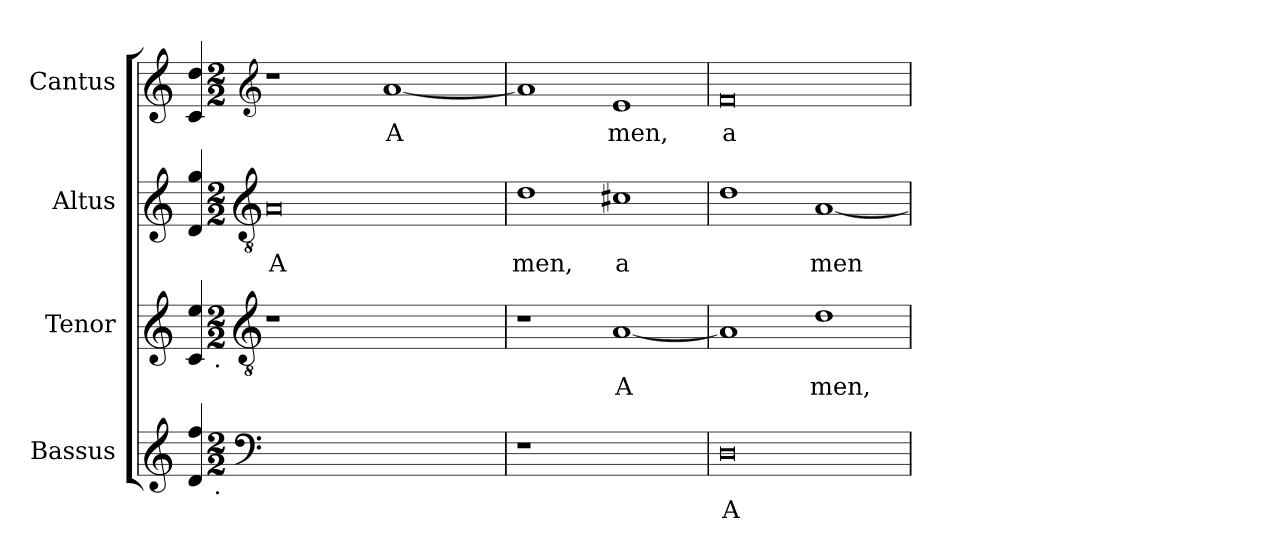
**kern	**text	**kern	**text	**kern	**text	**kern	**text
*part4	*part4	*part3	*part3	*part2	*part2	*part1	*part1
*staff4	*staff4	*staff3	*staff3	*staff2	*staff2	*staff1	*staff1
*I"Bassus	*	*I"Tenor	*	*I"Altus	*	*I"Cantus	*
!!LO:PB:g=z
*stria5	*	*stria5	*	*stria5	*	*stria5	*
*k[]	*	*k[]	*	*k[]	*	*k[]	*
*C:	*	*C:	*	*C:	*	*C:	*
=1	=1	=1	=1	=1	=1	=1	=1
!	!LO:LY:b:cj	!	!LO:LY:b:cj	!	!LO:LY:b:cj	!	!LO:LY:b:cj
*^	*	*^	*	*	*	*	*
4ff/ 4d/	16..ryy	.	4ee/ 4c/	16..ryy	.	4gg/ 4d/	.	4dd/ 4c/	.
!	!	!	!	!LO:TX:b:t=.	!	!	!	!	!
!	!LO:TX:b:t=.	!	!	!	!	!	!	!	!
.	1ryy	.	.	1ryy	.	.	.	.	.
*clefF4	*	*	*clefGv2	*	*	*clefGv2	*	*clefG2	*
*M2/2	*	*	*M2/2	*	*	*M2/2	*	*M2/2	*
*met(c|)	*	*	*met(c|)	*	*	*met(c|)	*	*met(c|)	*
!	!	!	!	!	!	!	!LO:LY:b:cj	!	!
0ryy	.	.	1r	.	.	0A	A	1r	.
.	1ryy	.	.	1ryy	.	.	.	.	.
!	!	!	!	!	!	!	!	!	!LO:LY:b:cj
.	.	.	1ryy	.	.	.	.	[<1a	A-
.	8ryy	.	.	8ryy	.	.	.	.	.
.	64ryy	.	.	64ryy	.	.	.	.	.
=2	=2	=2	=2	=2	=2	=2	=2	=2	=2
!	!	!	!	!	!	!	!LO:LY:b:cj	!	!LO:LY:b:cj
*v	*v	*	*	*	*	*	*	*	*
*	*	*v	*v	*	*	*	*	*
1r	.	1r	.	1d	men,	1a]	--
!	!	!	!LO:LY:b:cj	!	!LO:LY:b:cj	!	!LO:LY:b:cj
1ryy	.	[<1A	A-	1c#X	a	1e	-men,
=3	=3	=3	=3	=3	=3	=3	=3
!	!LO:LY:b:cj	!	!LO:LY:b:cj	!	!LO:LY:b:cj	!	!LO:LY:b:cj
0D	A	1A]	--	1d	.	0f	a-
!	!	!	!LO:LY:b:cj	!	!LO:LY:b:cj	!	!
.	.	1d	-men,	[<1A	men	.	.
=	=	=	=	=	=	=	=
*-	*-	*-	*-	*-	*-	*-	*-
